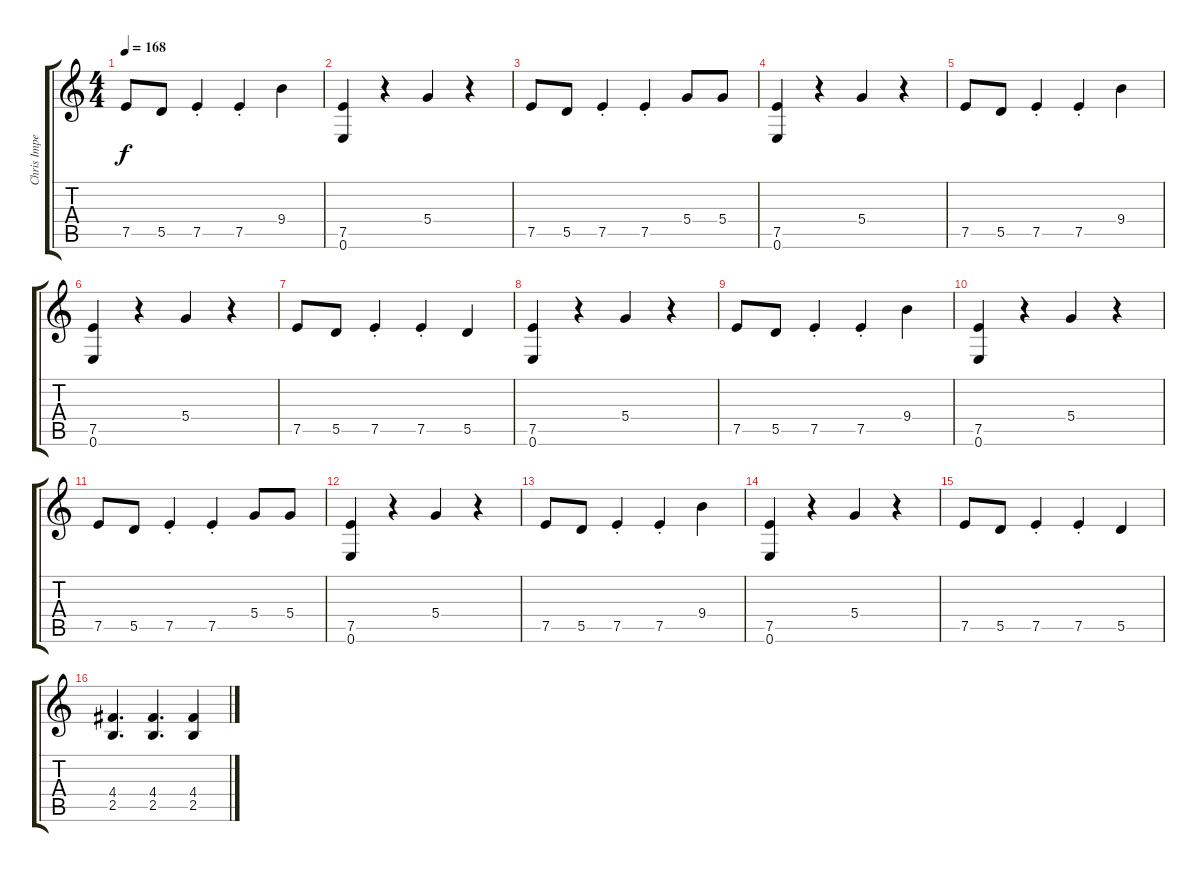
\track ("Chris Impellitteri" "Chris Impe") {instrument distortionguitar}
\staff {score tabs}
\tuning (E4 B3 G3 D3 A2 E2) {hide}
\ts (4 4)
\tempo 168
\clef g2
\ks c
7.5.8{dy f} 5.5.8 7.5{st}.4 7.5{st}.4 9.4.4 |
(7.5 0.6).4 r.4 5.4.4 r.4 |
7.5.8 5.5.8 7.5{st}.4 7.5{st}.4 5.4.8 5.4.8 |
(7.5 0.6).4 r.4 5.4.4 r.4 |
7.5.8 5.5.8 7.5{st}.4 7.5{st}.4 9.4.4 |
(7.5 0.6).4 r.4 5.4.4 r.4 |
7.5.8 5.5.8 7.5{st}.4 7.5{st}.4 5.5.4 |
(7.5 0.6).4 r.4 5.4.4 r.4 |
7.5.8 5.5.8 7.5{st}.4 7.5{st}.4 9.4.4 |
(7.5 0.6).4 r.4 5.4.4 r.4 |
7.5.8 5.5.8 7.5{st}.4 7.5{st}.4 5.4.8 5.4.8 |
(7.5 0.6).4 r.4 5.4.4 r.4 |
7.5.8 5.5.8 7.5{st}.4 7.5{st}.4 9.4.4 |
(7.5 0.6).4 r.4 5.4.4 r.4 |
7.5.8 5.5.8 7.5{st}.4 7.5{st}.4 5.5.4 |
(4.4 2.5).4{d} (4.4 2.5).4{d} (4.4 2.5).4
